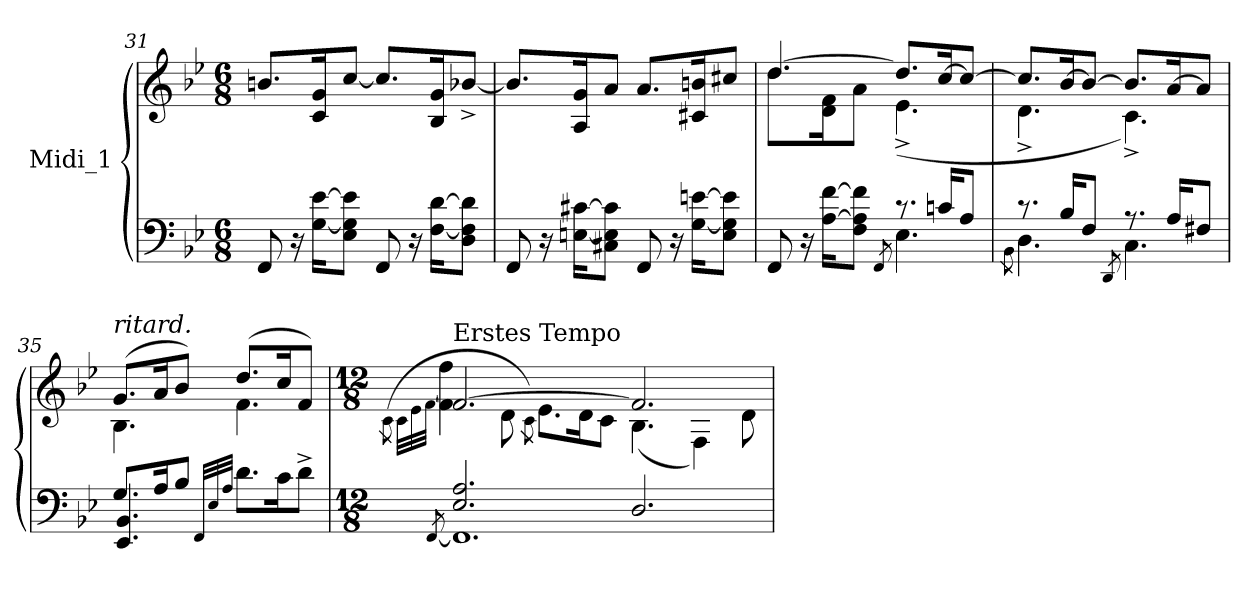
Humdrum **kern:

**kern	**kern
*part1	*part1
*staff2	*staff1
*I"Midi_1	*
*clefF4	*clefG2
*k[b-e-]	*k[b-e-]
*B-:	*B-:
*M6/8	*M6/8
=31	=31
*^	*^
8FF/	2ryy	8.bn/L	2ryy
16r	.	.	.
[16G\ [16e-\KL	.	16c/ 16g/K	.
8E-\ 8G\] 8e-\]J	.	[8cc/J	.
8FF/	.	8.cc/L]	.
16r	4ryy	.	4ryy
[16F\ [16d\KL	.	16B-/ 16g/K	.
8D\ 8F\] 8d\]J	.	[8b-X^/J	.
=32	=32	=32	=32
8FF/	2ryy	8.b-/L]	2ryy
16r	.	.	.
[16En\ [16c#X\KL	.	16A/ 16g/K	.
8C#X\ 8E\] 8c#\]J	.	8a/J	.
8FF/	.	8.a/L	.
16r	4ryy	.	4ryy
[16G\ [16en\KL	.	16c#X/ 16bn/K	.
8E\ 8G\] 8e\]J	.	8cc#X/J	.
=33	=33	=33	=33
8FF/	4ryy	[4.dd/	8.dd\L
16r	.	.	.
[16A\ [16f\KL	.	.	16d\ 16f\K
8F\ 8A\] 8f\]J	8ryy	.	8a\J
.	8qFF/	.	.
8.r	4.E-i\	8.dd/L]	(4.e-i^\
16cni/KL	.	[16cc/K	.
8A/J	.	8cc/J_	.
=34	=34	=34	=34
.	8qBB-\	.	.
8.r	4.D\	8.cc/L]	4.d^\
16B-/KL	.	[16b-/K	.
8F/J	.	8b-/J_	.
.	8qDD/	.	.
8.r	4.C\	8.b-/L]	4.c^\)
16A/KL	.	[16a/K	.
8F#X/J	.	8a/J]	.
=35	=35	=35	=35
!	!	!LO:TX:a:i:t=ritard.	!
8.G/L	4.EE-/ 4.BB-/	(>8.g/L	4.B-\
16A/K	.	16a/K	.
8B-/J	.	8b-/J)	.
32qFF/LLL	.	.	.
32qE-/	.	.	.
32qA/JJJ	.	.	.
8.d\L	4ryy	(8.dd/L	4.f\
16c\K	.	16cc/K	.
8d^\J	8ryy	8f/J)	.
!!LO:LB:g=z	!!
=36	=36	=36	=36
*M12/8	*	*M12/8	*
.	.	.	32qc\LLL)
.	.	.	32qe-\
.	[<8qFF/	((8qc\	[32qf\JJJ
!	!	!LO:TX:a:t=Erstes Tempo	!
2.E-/ 2.A/	1.FF]	[2.f/	4f\] 4ff\
.	.	.	8d\
.	.	.	8qc\)
.	.	.	8.e-\L
.	.	.	16d\K
.	.	.	8c\J
2.D/	.	2.f/]	(<4.B-\
.	.	.	4F\)
.	.	.	8d\
*v	*v	*	*
*	*v	*v
=	=
*-	*-
